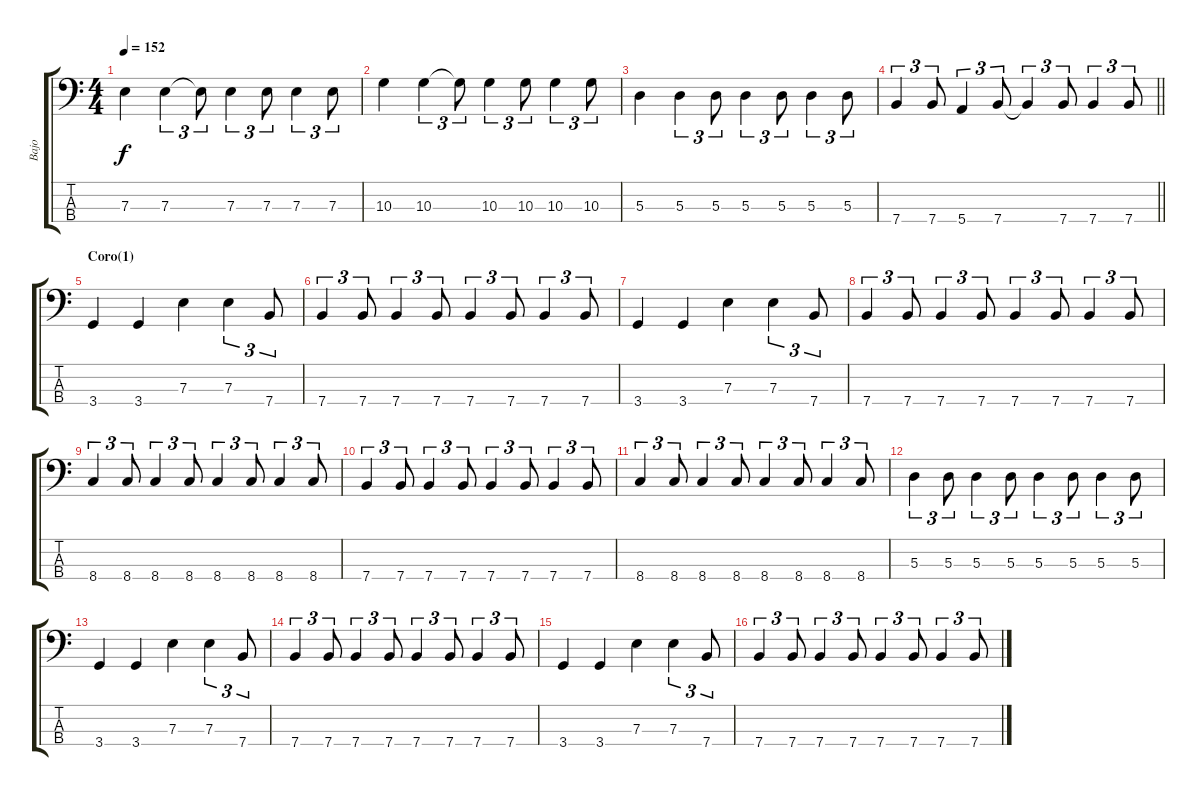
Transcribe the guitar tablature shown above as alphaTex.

\track ("Bajo" "Bajo") {instrument electricbassfinger}
\staff {score tabs}
\tuning (G2 D2 A1 E1) {hide}
\ts (4 4)
\tempo 152
\clef f4
\ks c
7.3.4{dy f} 7.3.4{tu (3 2)} 7.3{t}.8{tu (3 2)} 7.3.4{tu (3 2)} 7.3.8{tu (3 2)} 7.3.4{tu (3 2)} 7.3.8{tu (3 2)} |
10.3.4 10.3.4{tu (3 2)} 10.3{t}.8{tu (3 2)} 10.3.4{tu (3 2)} 10.3.8{tu (3 2)} 10.3.4{tu (3 2)} 10.3.8{tu (3 2)} |
5.3.4 5.3.4{tu (3 2)} 5.3.8{tu (3 2)} 5.3.4{tu (3 2)} 5.3.8{tu (3 2)} 5.3.4{tu (3 2)} 5.3.8{tu (3 2)} |
\barLineRight lightlight
7.4.4{tu (3 2)} 7.4.8{tu (3 2)} 5.4.4{tu (3 2)} 7.4.8{tu (3 2)} 7.4{t}.4{tu (3 2)} 7.4.8{tu (3 2)} 7.4.4{tu (3 2)} 7.4.8{tu (3 2)} |
\section ("" "Coro(1)")
3.4.4 3.4.4 7.3.4 7.3.4{tu (3 2)} 7.4.8{tu (3 2)} |
7.4.4{tu (3 2)} 7.4.8{tu (3 2)} 7.4.4{tu (3 2)} 7.4.8{tu (3 2)} 7.4.4{tu (3 2)} 7.4.8{tu (3 2)} 7.4.4{tu (3 2)} 7.4.8{tu (3 2)} |
3.4.4 3.4.4 7.3.4 7.3.4{tu (3 2)} 7.4.8{tu (3 2)} |
7.4.4{tu (3 2)} 7.4.8{tu (3 2)} 7.4.4{tu (3 2)} 7.4.8{tu (3 2)} 7.4.4{tu (3 2)} 7.4.8{tu (3 2)} 7.4.4{tu (3 2)} 7.4.8{tu (3 2)} |
8.4.4{tu (3 2)} 8.4.8{tu (3 2)} 8.4.4{tu (3 2)} 8.4.8{tu (3 2)} 8.4.4{tu (3 2)} 8.4.8{tu (3 2)} 8.4.4{tu (3 2)} 8.4.8{tu (3 2)} |
7.4.4{tu (3 2)} 7.4.8{tu (3 2)} 7.4.4{tu (3 2)} 7.4.8{tu (3 2)} 7.4.4{tu (3 2)} 7.4.8{tu (3 2)} 7.4.4{tu (3 2)} 7.4.8{tu (3 2)} |
8.4.4{tu (3 2)} 8.4.8{tu (3 2)} 8.4.4{tu (3 2)} 8.4.8{tu (3 2)} 8.4.4{tu (3 2)} 8.4.8{tu (3 2)} 8.4.4{tu (3 2)} 8.4.8{tu (3 2)} |
5.3.4{tu (3 2)} 5.3.8{tu (3 2)} 5.3.4{tu (3 2)} 5.3.8{tu (3 2)} 5.3.4{tu (3 2)} 5.3.8{tu (3 2)} 5.3.4{tu (3 2)} 5.3.8{tu (3 2)} |
3.4.4 3.4.4 7.3.4 7.3.4{tu (3 2)} 7.4.8{tu (3 2)} |
7.4.4{tu (3 2)} 7.4.8{tu (3 2)} 7.4.4{tu (3 2)} 7.4.8{tu (3 2)} 7.4.4{tu (3 2)} 7.4.8{tu (3 2)} 7.4.4{tu (3 2)} 7.4.8{tu (3 2)} |
3.4.4 3.4.4 7.3.4 7.3.4{tu (3 2)} 7.4.8{tu (3 2)} |
7.4.4{tu (3 2)} 7.4.8{tu (3 2)} 7.4.4{tu (3 2)} 7.4.8{tu (3 2)} 7.4.4{tu (3 2)} 7.4.8{tu (3 2)} 7.4.4{tu (3 2)} 7.4.8{tu (3 2)}
